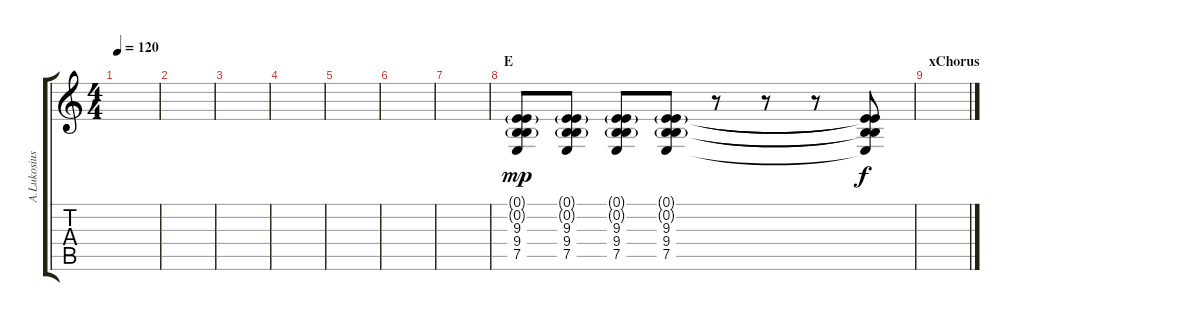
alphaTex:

\track ("A.Lukosius O}" "A.Lukosius") {instrument fx7echoes}
\staff {score tabs}
\tuning (E4 B3 G3 D3 A2 E2) {hide}
\ts (4 4)
\tempo 120
\clef g2
\ks c
|
|
|
|
|
|
|
\section ("" "E")
(0.1{g} 0.2{g} 9.3 9.4 7.5).8{dy mp instrument acousticguitarsteel} (0.1{g} 0.2{g} 9.3 9.4 7.5).8 (0.1{g} 0.2{g} 9.3 9.4 7.5).8 (0.1{g} 0.2{g} 9.3 9.4 7.5).8 r.8 r.8 r.8 (0.1{t} 0.2{t} 9.3{t} 9.4{t} 7.5{t}).8{dy f} |
\section ("" "xChorus")
